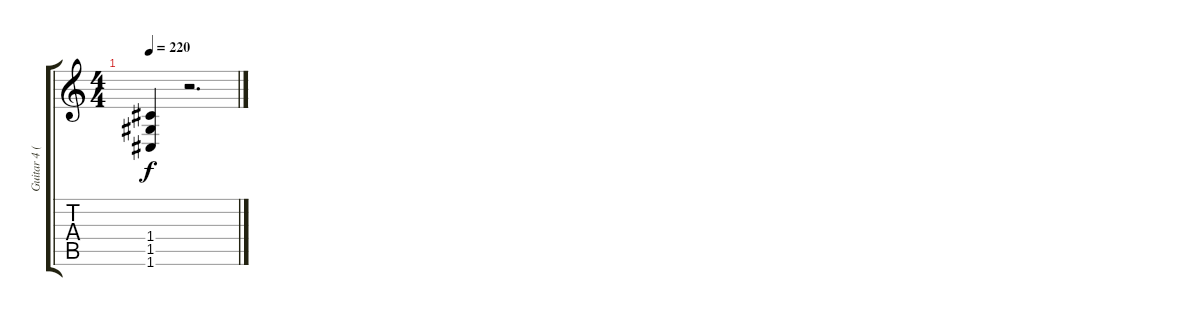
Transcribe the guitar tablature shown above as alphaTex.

\track ("Guitar 4 (distortion)" "Guitar 4 (") {instrument distortionguitar}
\staff {score tabs}
\tuning (D4 A3 F3 C3 G2 C2) {hide}
\ts (4 4)
\tempo 220
\clef g2
\ks c
(1.4 1.5 1.6).4{dy f} r.2{d}
